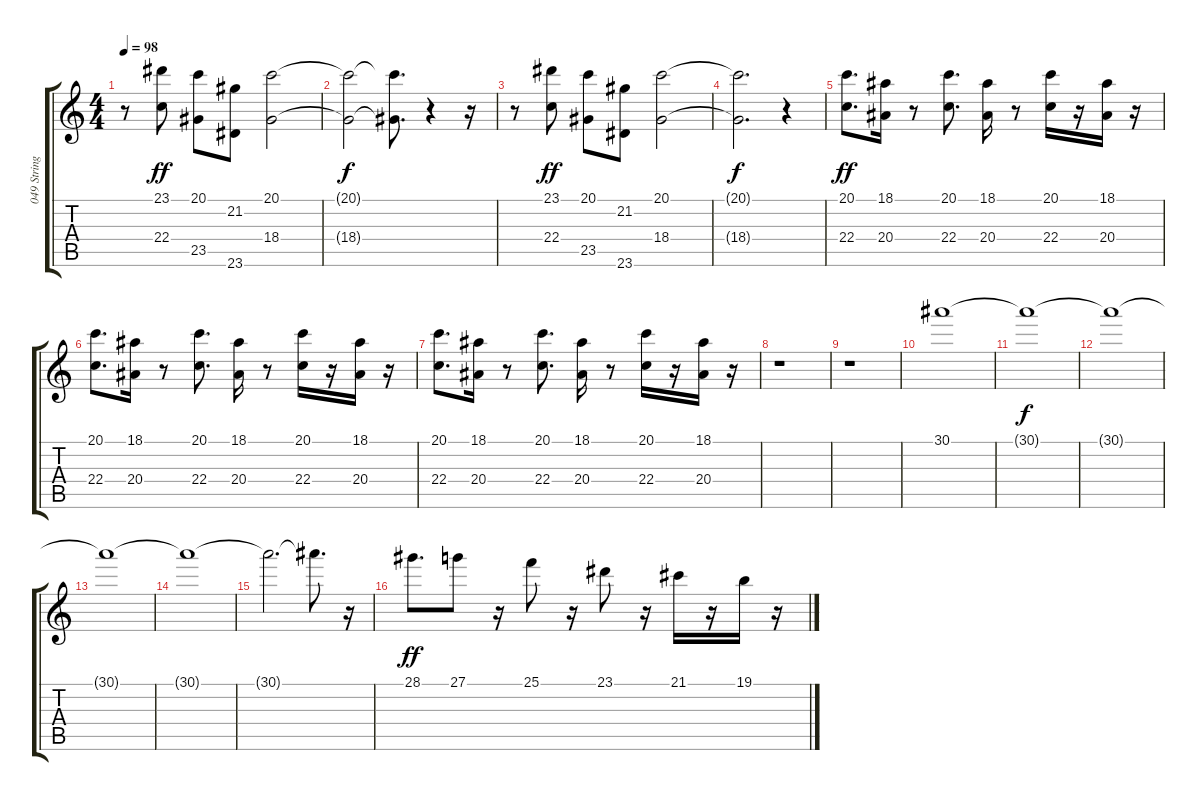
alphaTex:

\track ("049 String Lines                        " "049 String") {instrument stringensemble1}
\staff {score tabs}
\tuning (E4 B3 G3 D3 A2 E2) {hide}
\ts (4 4)
\tempo 98
\clef g2
\ks c
r.8{dy f} (23.1 22.4).8{dy ff} (20.1 23.5).8 (21.2 23.6).8 (20.1 18.4).2 |
(20.1{t} 18.4{t}).2{dy f} (20.1{t} 18.4{t}).8{d} r.4 r.16 |
r.8 (23.1 22.4).8{dy ff} (20.1 23.5).8 (21.2 23.6).8 (20.1 18.4).2 |
(20.1{t} 18.4{t}).2{d dy f} r.4 |
(20.1 22.4).8{d dy ff} (18.1 20.4).16 r.8 (20.1 22.4).8{d} (18.1 20.4).16 r.8 (20.1 22.4).16 r.16 (18.1 20.4).16 r.16 |
(20.1 22.4).8{d} (18.1 20.4).16 r.8 (20.1 22.4).8{d} (18.1 20.4).16 r.8 (20.1 22.4).16 r.16 (18.1 20.4).16 r.16 |
(20.1 22.4).8{d} (18.1 20.4).16 r.8 (20.1 22.4).8{d} (18.1 20.4).16 r.8 (20.1 22.4).16 r.16 (18.1 20.4).16 r.16 |
r.1 |
r.1 |
30.1.1 |
30.1{t}.1{dy f} |
30.1{t}.1 |
30.1{t}.1 |
30.1{t}.1 |
30.1{t}.2{d} 30.1{t}.8{d} r.16 |
28.1.8{d dy ff} 27.1.8 r.16 25.1.8 r.16 23.1.8 r.16 21.1.16 r.16 19.1.16 r.16
